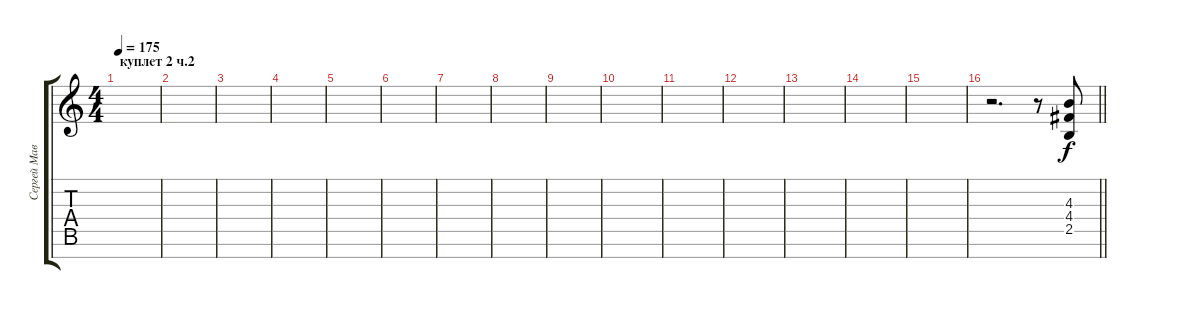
\track ("Сергей Маврин" "Сергей Мав") {instrument distortionguitar}
\staff {score tabs}
\tuning (E4 B3 G3 D3 A2 E2 B1) {hide}
\ts (4 4)
\section ("" "куплет 2 ч.2")
\tempo 175
\clef g2
\ks c
|
|
|
|
|
|
|
|
|
|
|
|
|
|
|
\barLineRight lightlight
r.2{d} r.8 (4.3 4.4 2.5).8{volume 12}
